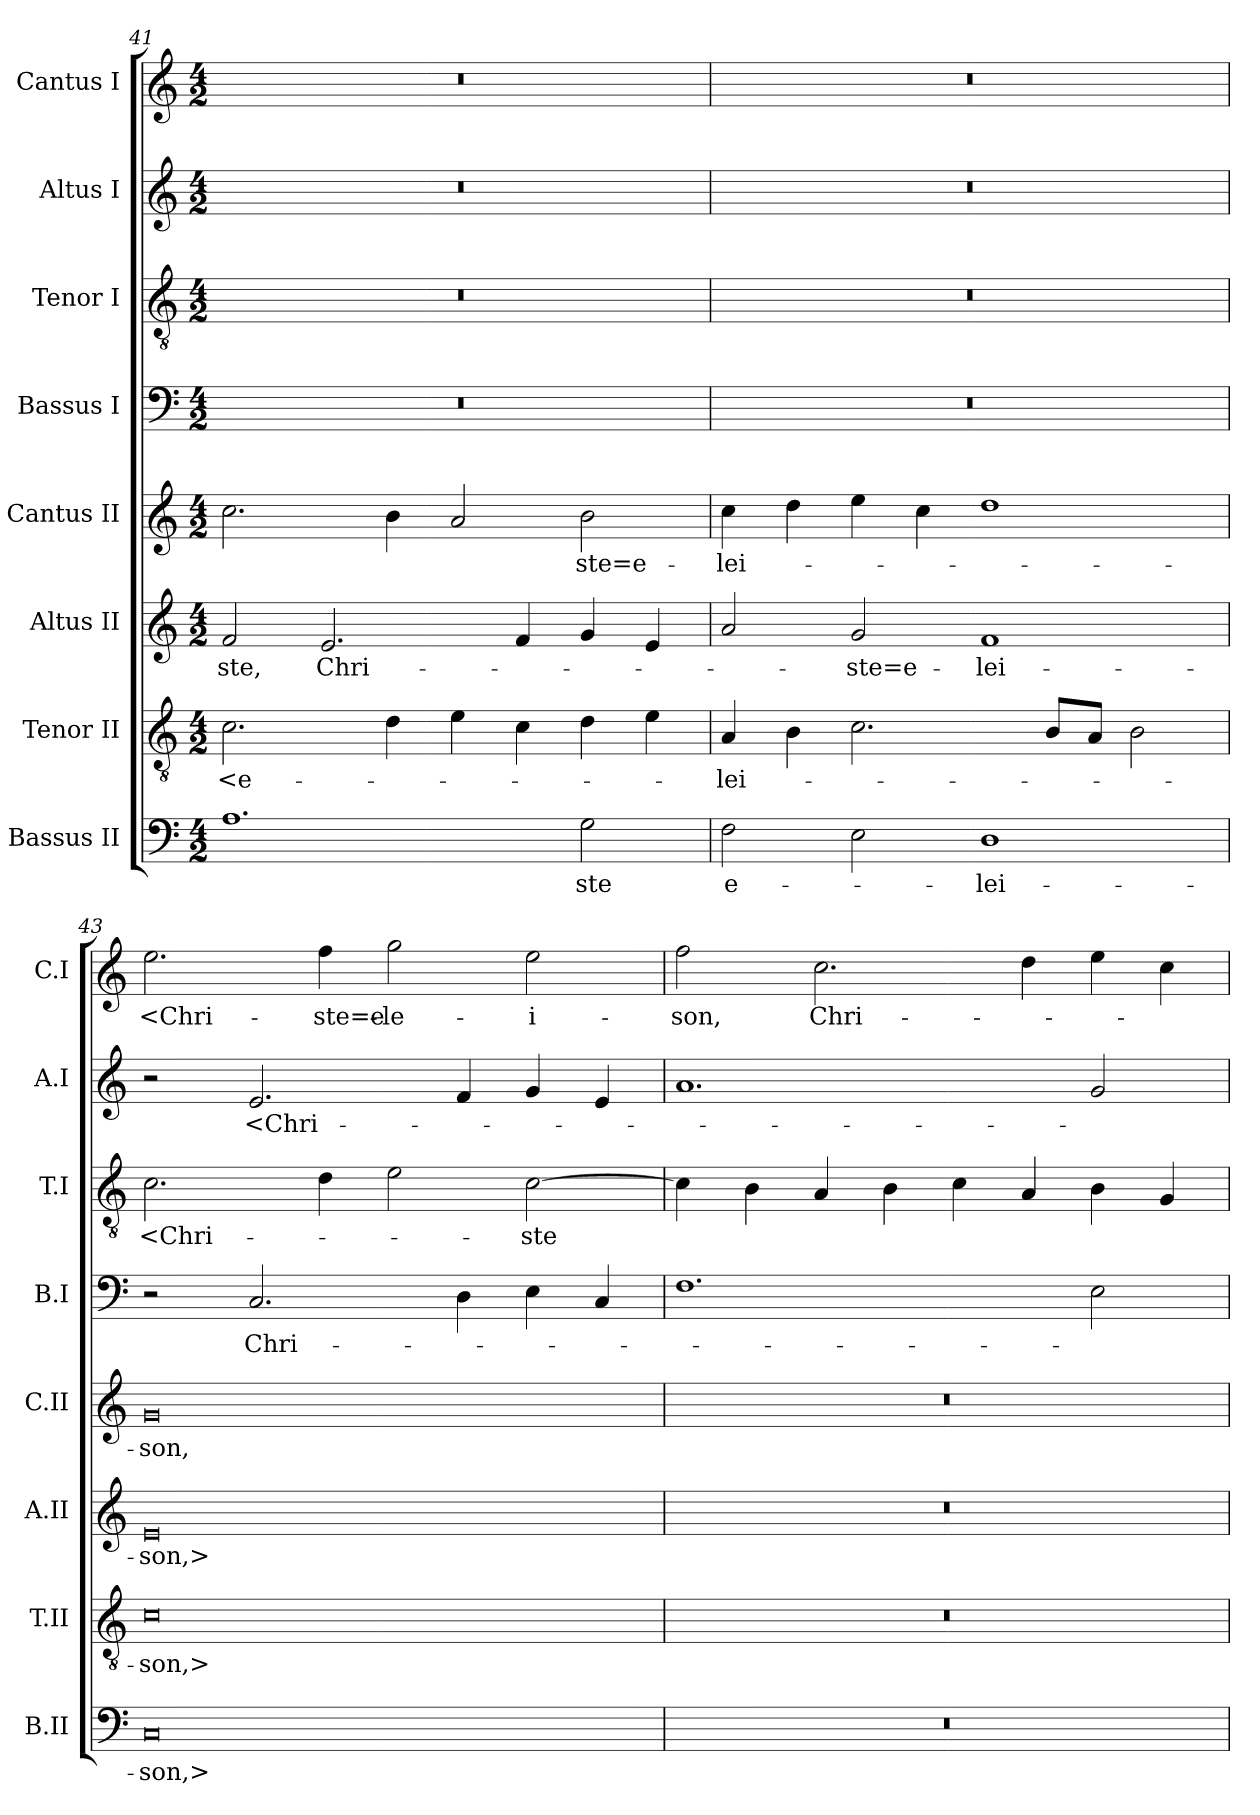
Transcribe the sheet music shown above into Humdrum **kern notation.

**kern	**text	**kern	**text	**kern	**text	**kern	**text	**kern	**text	**kern	**text	**kern	**text	**kern	**text
*part8	*part8	*part7	*part7	*part6	*part6	*part5	*part5	*part4	*part4	*part3	*part3	*part2	*part2	*part1	*part1
*staff8	*staff8	*staff7	*staff7	*staff6	*staff6	*staff5	*staff5	*staff4	*staff4	*staff3	*staff3	*staff2	*staff2	*staff1	*staff1
*I"Bassus II	*	*I"Tenor II	*	*I"Altus II	*	*I"Cantus II	*	*I"Bassus I	*	*I"Tenor I	*	*I"Altus I	*	*I"Cantus I	*
*I'B.II	*	*I'T.II	*	*I'A.II	*	*I'C.II	*	*I'B.I	*	*I'T.I	*	*I'A.I	*	*I'C.I	*
*clefF4	*	*clefGv2	*	*clefG2	*	*clefG2	*	*clefF4	*	*clefGv2	*	*clefG2	*	*clefG2	*
*	*	*ITrd7c12	*	*	*	*	*	*	*	*ITrd7c12	*	*	*	*	*
*k[]	*	*k[]	*	*k[]	*	*k[]	*	*k[]	*	*k[]	*	*k[]	*	*k[]	*
*C:	*	*C:	*	*C:	*	*C:	*	*C:	*	*C:	*	*C:	*	*C:	*
*M4/2	*	*M4/2	*	*M4/2	*	*M4/2	*	*M4/2	*	*M4/2	*	*M4/2	*	*M4/2	*
=41	=41	=41	=41	=41	=41	=41	=41	=41	=41	=41	=41	=41	=41	=41	=41
1.A\	.	2.C\	<e-	2f/	-ste,	2.cc\	.	0r	.	0r	.	0r	.	0r	.
.	.	.	.	2.e/	Chri-	.	.	.	.	.	.	.	.	.	.
.	.	4D\	.	.	.	4b\	.	.	.	.	.	.	.	.	.
.	.	4E\	.	.	.	2a/	.	.	.	.	.	.	.	.	.
.	.	4C\	.	4f/	.	.	.	.	.	.	.	.	.	.	.
2G\	-ste	4D\	.	4g/	.	2b\	-ste=e-	.	.	.	.	.	.	.	.
.	.	4E\	.	4e/	.	.	.	.	.	.	.	.	.	.	.
=42	=42	=42	=42	=42	=42	=42	=42	=42	=42	=42	=42	=42	=42	=42	=42
2F\	e-	4AA/	-lei-	2a/	.	4cc\	-lei-	0r	.	0r	.	0r	.	0r	.
.	.	4BB\	.	.	.	4dd\	.	.	.	.	.	.	.	.	.
2E\	.	2.C\	.	2g/	-ste=e-	4ee\	.	.	.	.	.	.	.	.	.
.	.	.	.	.	.	4cc\	.	.	.	.	.	.	.	.	.
1D\	-lei-	.	.	1f/	-lei-	1dd\	.	.	.	.	.	.	.	.	.
.	.	8BB/L	.	.	.	.	.	.	.	.	.	.	.	.	.
.	.	8AA/J	.	.	.	.	.	.	.	.	.	.	.	.	.
.	.	2BB\	.	.	.	.	.	.	.	.	.	.	.	.	.
=43	=43	=43	=43	=43	=43	=43	=43	=43	=43	=43	=43	=43	=43	=43	=43
0C/	-son,>	0C\	-son,>	0e/	-son,>	0g/	-son,	2r	.	2.C\	<Chri-	2r	.	2.ee\	<Chri-
.	.	.	.	.	.	.	.	2.C/	Chri-	.	.	2.e/	<Chri-	.	.
.	.	.	.	.	.	.	.	.	.	4D\	.	.	.	4ff\	-ste=e-
.	.	.	.	.	.	.	.	.	.	2E\	.	.	.	2gg\	-le-
.	.	.	.	.	.	.	.	4D\	.	.	.	4f/	.	.	.
.	.	.	.	.	.	.	.	4E\	.	[2C\	-ste	4g/	.	2ee\	-i-
.	.	.	.	.	.	.	.	4C/	.	.	.	4e/	.	.	.
=44	=44	=44	=44	=44	=44	=44	=44	=44	=44	=44	=44	=44	=44	=44	=44
0r	.	0r	.	0r	.	0r	.	1.F\	.	4C\]	.	1.a/	.	2ff\	-son,
.	.	.	.	.	.	.	.	.	.	4BB\	.	.	.	.	.
.	.	.	.	.	.	.	.	.	.	4AA/	.	.	.	2.cc\	Chri-
.	.	.	.	.	.	.	.	.	.	4BB\	.	.	.	.	.
.	.	.	.	.	.	.	.	.	.	4C\	.	.	.	.	.
.	.	.	.	.	.	.	.	.	.	4AA/	.	.	.	4dd\	.
.	.	.	.	.	.	.	.	2E\	.	4BB\	.	2g/	.	4ee\	.
.	.	.	.	.	.	.	.	.	.	4GG/	.	.	.	4cc\	.
=	=	=	=	=	=	=	=	=	=	=	=	=	=	=	=
*-	*-	*-	*-	*-	*-	*-	*-	*-	*-	*-	*-	*-	*-	*-	*-
